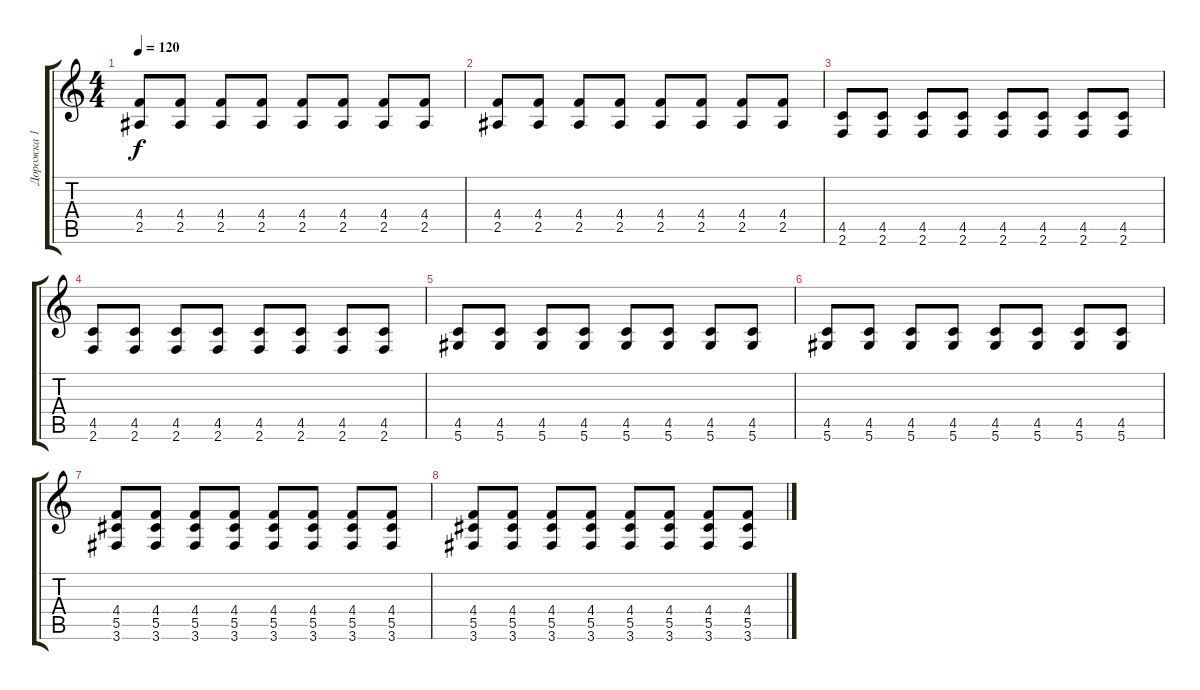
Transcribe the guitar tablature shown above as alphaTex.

\track ("Дорожка 1" "Дорожка 1") {instrument electricguitarjazz}
\staff {score tabs}
\tuning (Eb4 Bb3 Gb3 Db3 Ab2 Eb2) {hide}
\ts (4 4)
\tempo 120
\clef g2
\ks c
(4.4 2.5).8{dy f} (4.4 2.5).8 (4.4 2.5).8 (4.4 2.5).8 (4.4 2.5).8 (4.4 2.5).8 (4.4 2.5).8 (4.4 2.5).8 |
(4.4 2.5).8 (4.4 2.5).8 (4.4 2.5).8 (4.4 2.5).8 (4.4 2.5).8 (4.4 2.5).8 (4.4 2.5).8 (4.4 2.5).8 |
(4.5 2.6).8 (4.5 2.6).8 (4.5 2.6).8 (4.5 2.6).8 (4.5 2.6).8 (4.5 2.6).8 (4.5 2.6).8 (4.5 2.6).8 |
(4.5 2.6).8 (4.5 2.6).8 (4.5 2.6).8 (4.5 2.6).8 (4.5 2.6).8 (4.5 2.6).8 (4.5 2.6).8 (4.5 2.6).8 |
(4.5 5.6).8 (4.5 5.6).8 (4.5 5.6).8 (4.5 5.6).8 (4.5 5.6).8 (4.5 5.6).8 (4.5 5.6).8 (4.5 5.6).8 |
(4.5 5.6).8 (4.5 5.6).8 (4.5 5.6).8 (4.5 5.6).8 (4.5 5.6).8 (4.5 5.6).8 (4.5 5.6).8 (4.5 5.6).8 |
(4.4 5.5 3.6).8 (4.4 5.5 3.6).8 (4.4 5.5 3.6).8 (4.4 5.5 3.6).8 (4.4 5.5 3.6).8 (4.4 5.5 3.6).8 (4.4 5.5 3.6).8 (4.4 5.5 3.6).8 |
(4.4 5.5 3.6).8 (4.4 5.5 3.6).8 (4.4 5.5 3.6).8 (4.4 5.5 3.6).8 (4.4 5.5 3.6).8 (4.4 5.5 3.6).8 (4.4 5.5 3.6).8 (4.4 5.5 3.6).8
